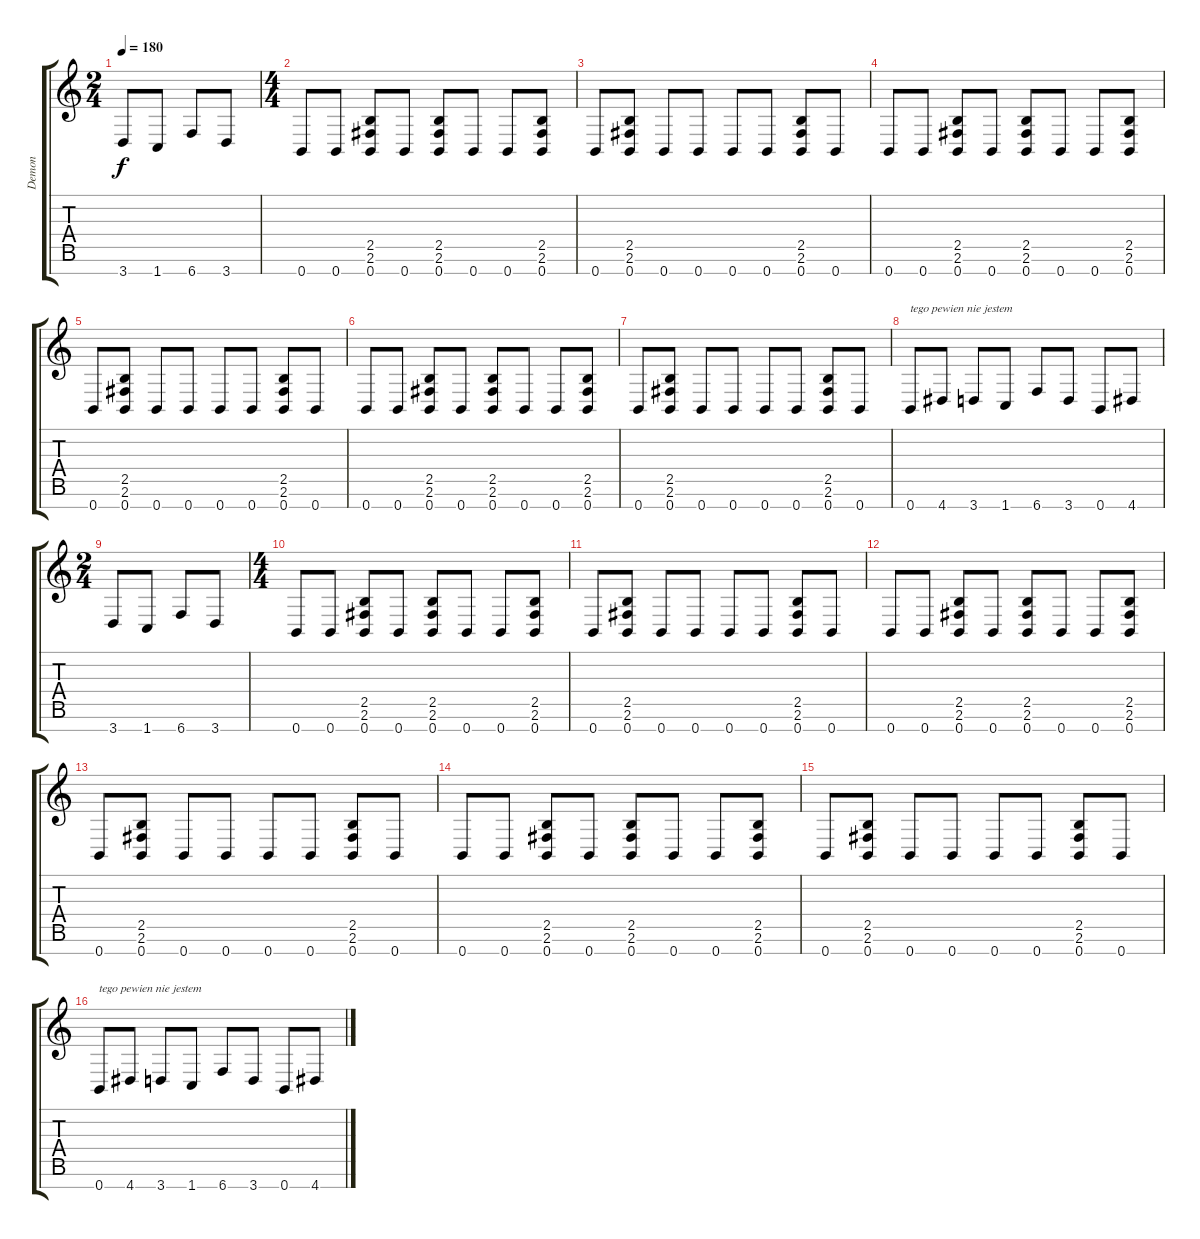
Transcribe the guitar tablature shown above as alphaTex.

\track ("Demon" "Demon") {instrument overdrivenguitar}
\staff {score tabs}
\tuning (E4 B3 G3 D3 A2 E2 B1) {hide}
\ts (2 4)
\tempo 180
\clef g2
\ks c
3.7.8{dy f} 1.7.8 6.7.8 3.7.8 |
\ts (4 4)
0.7.8 0.7.8 (2.5 2.6 0.7).8 0.7.8 (2.5 2.6 0.7).8 0.7.8 0.7.8 (2.5 2.6 0.7).8 |
0.7.8 (2.5 2.6 0.7).8 0.7.8 0.7.8 0.7.8 0.7.8 (2.5 2.6 0.7).8 0.7.8 |
0.7.8 0.7.8 (2.5 2.6 0.7).8 0.7.8 (2.5 2.6 0.7).8 0.7.8 0.7.8 (2.5 2.6 0.7).8 |
0.7.8 (2.5 2.6 0.7).8 0.7.8 0.7.8 0.7.8 0.7.8 (2.5 2.6 0.7).8 0.7.8 |
0.7.8 0.7.8 (2.5 2.6 0.7).8 0.7.8 (2.5 2.6 0.7).8 0.7.8 0.7.8 (2.5 2.6 0.7).8 |
0.7.8 (2.5 2.6 0.7).8 0.7.8 0.7.8 0.7.8 0.7.8 (2.5 2.6 0.7).8 0.7.8 |
0.7.8{txt "tego pewien nie jestem"} 4.7.8 3.7.8 1.7.8 6.7.8 3.7.8 0.7.8 4.7.8 |
\ts (2 4)
3.7.8 1.7.8 6.7.8 3.7.8 |
\ts (4 4)
0.7.8 0.7.8 (2.5 2.6 0.7).8 0.7.8 (2.5 2.6 0.7).8 0.7.8 0.7.8 (2.5 2.6 0.7).8 |
0.7.8 (2.5 2.6 0.7).8 0.7.8 0.7.8 0.7.8 0.7.8 (2.5 2.6 0.7).8 0.7.8 |
0.7.8 0.7.8 (2.5 2.6 0.7).8 0.7.8 (2.5 2.6 0.7).8 0.7.8 0.7.8 (2.5 2.6 0.7).8 |
0.7.8 (2.5 2.6 0.7).8 0.7.8 0.7.8 0.7.8 0.7.8 (2.5 2.6 0.7).8 0.7.8 |
0.7.8 0.7.8 (2.5 2.6 0.7).8 0.7.8 (2.5 2.6 0.7).8 0.7.8 0.7.8 (2.5 2.6 0.7).8 |
0.7.8 (2.5 2.6 0.7).8 0.7.8 0.7.8 0.7.8 0.7.8 (2.5 2.6 0.7).8 0.7.8 |
0.7.8{txt "tego pewien nie jestem"} 4.7.8 3.7.8 1.7.8 6.7.8 3.7.8 0.7.8 4.7.8
